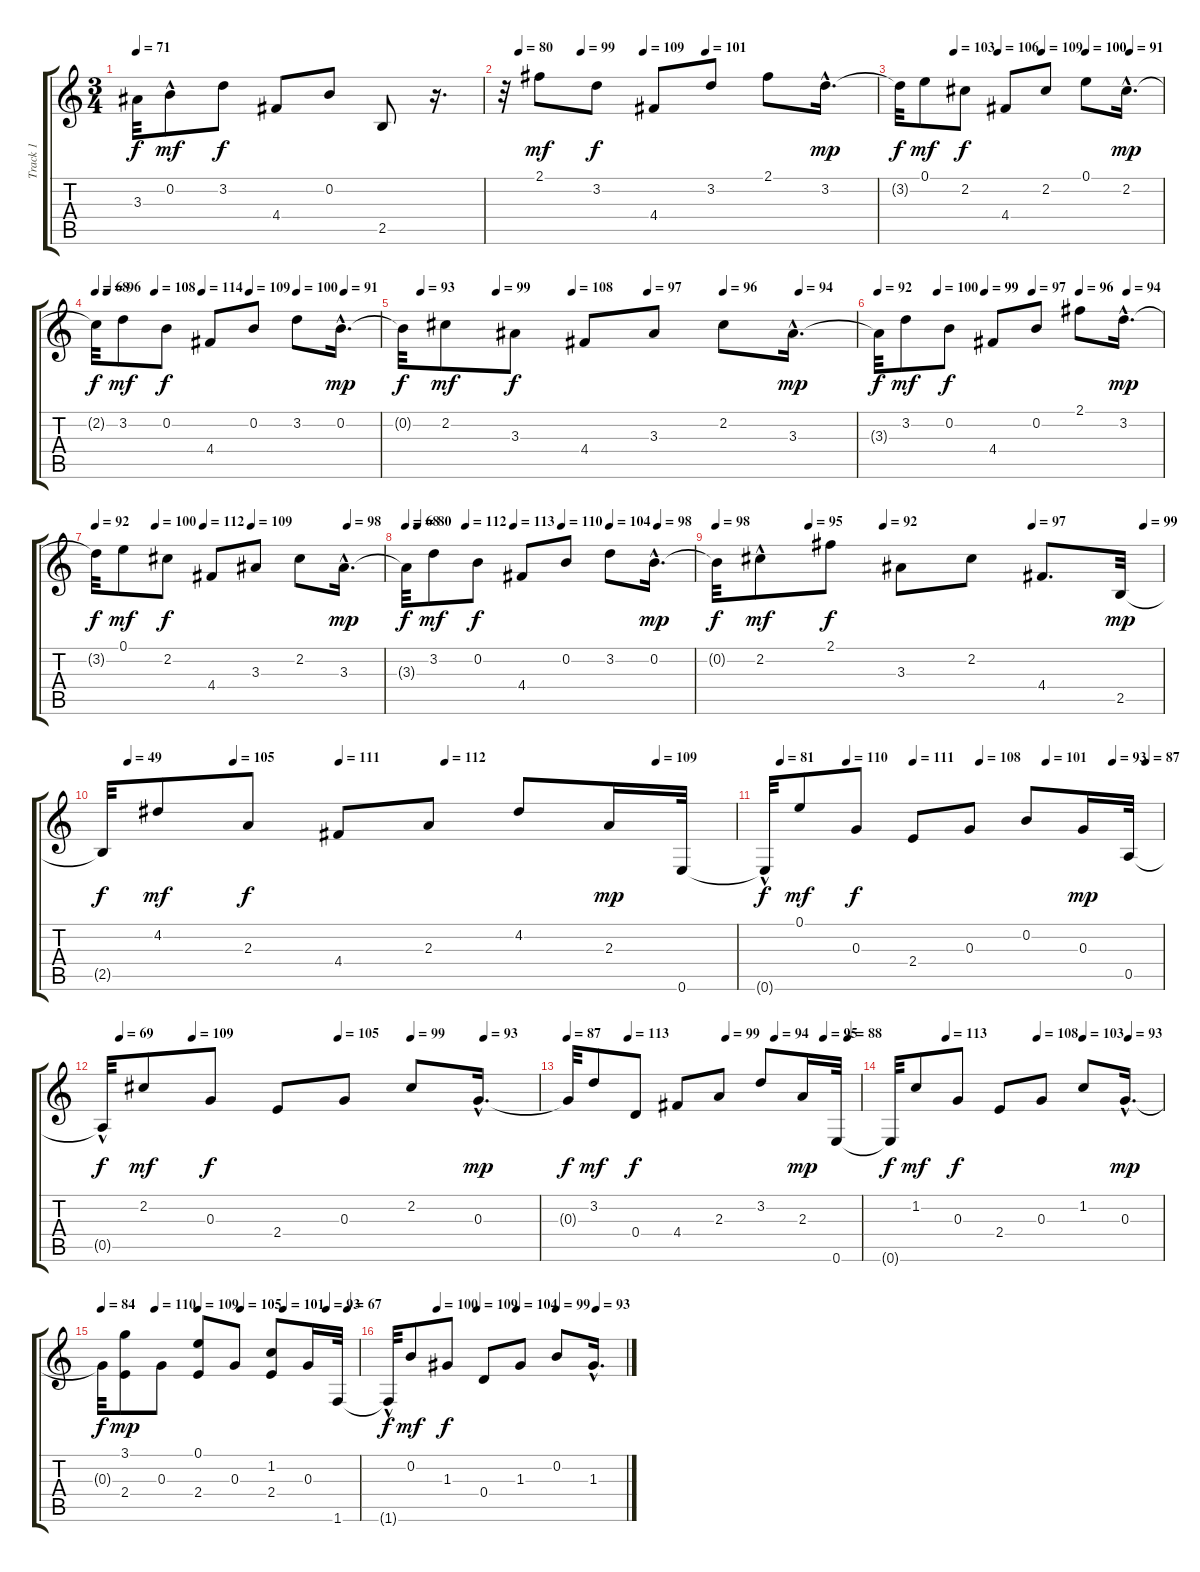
\track ("Track 1" "Track 1") {instrument acousticguitarnylon}
\staff {score tabs}
\tuning (E4 B3 G3 D3 A2 E2) {hide}
\ts (3 4)
\tempo 71
\clef g2
\ks c
3.3{t}.32{dy f} 0.2{hac}.8{dy mf} 3.2.8{dy f} 4.4.8 0.2.8 2.5.8 r.16{d} |
\tempo (80 0.041666666666666664)
\tempo (99 0.20833333333333334)
\tempo (109 0.375)
\tempo (101 0.5416666666666666)
r.32 2.1.8{dy mf} 3.2.8{dy f} 4.4.8 3.2.8 2.1.8 3.2{hac}.16{d dy mp} |
\tempo (103 0.20833333333333334)
\tempo (106 0.375)
\tempo (109 0.5416666666666666)
\tempo (100 0.7083333333333334)
\tempo (91 0.875)
3.2{t}.32{dy f} 0.1.8{dy mf} 2.2.8{dy f} 4.4.8 2.2.8 0.1.8 2.2{hac}.16{d dy mp} |
\tempo 68
\tempo (96 0.041666666666666664)
\tempo (108 0.20833333333333334)
\tempo (114 0.375)
\tempo (109 0.5416666666666666)
\tempo (100 0.7083333333333334)
\tempo (91 0.875)
2.2{t}.32{dy f} 3.2.8{dy mf} 0.2.8{dy f} 4.4.8 0.2.8 3.2.8 0.2{hac}.16{d dy mp} |
\tempo (93 0.041666666666666664)
\tempo (99 0.20833333333333334)
\tempo (108 0.375)
\tempo (97 0.5416666666666666)
\tempo (96 0.7083333333333334)
\tempo (94 0.875)
0.2{t}.32{dy f} 2.2.8{dy mf} 3.3.8{dy f} 4.4.8 3.3.8 2.2.8 3.3{hac}.16{d dy mp} |
\tempo 92
\tempo (100 0.20833333333333334)
\tempo (99 0.375)
\tempo (97 0.5416666666666666)
\tempo (96 0.7083333333333334)
\tempo (94 0.875)
3.3{t}.32{dy f} 3.2.8{dy mf} 0.2.8{dy f} 4.4.8 0.2.8 2.1.8 3.2{hac}.16{d dy mp} |
\tempo 92
\tempo (100 0.20833333333333334)
\tempo (112 0.375)
\tempo (109 0.5416666666666666)
\tempo (98 0.875)
3.2{t}.32{dy f} 0.1.8{dy mf} 2.2.8{dy f} 4.4.8 3.3.8 2.2.8 3.3{hac}.16{d dy mp} |
\tempo 68
\tempo (80 0.041666666666666664)
\tempo (112 0.20833333333333334)
\tempo (113 0.375)
\tempo (110 0.5416666666666666)
\tempo (104 0.7083333333333334)
\tempo (98 0.875)
3.3{t}.32{dy f} 3.2.8{dy mf} 0.2.8{dy f} 4.4.8 0.2.8 3.2.8 0.2{hac}.16{d dy mp} |
\tempo 98
\tempo (95 0.20833333333333334)
\tempo (92 0.375)
\tempo (97 0.7083333333333334)
\tempo (99 0.9583333333333334)
0.2{t}.32{dy f} 2.2{hac}.8{dy mf} 2.1.8{dy f} 3.3.8 2.2.8 4.4.8{d} 2.5.32{dy mp} |
\tempo (49 0.041666666666666664)
\tempo (105 0.20833333333333334)
\tempo (111 0.375)
\tempo (112 0.5416666666666666)
\tempo (109 0.875)
2.5{t}.32{dy f} 4.2.8{dy mf} 2.3.8{dy f} 4.4.8 2.3.8 4.2.8 2.3.16{dy mp} 0.6.32 |
\tempo (81 0.041666666666666664)
\tempo (110 0.20833333333333334)
\tempo (111 0.375)
\tempo (108 0.5416666666666666)
\tempo (101 0.7083333333333334)
\tempo (93 0.875)
\tempo (87 0.9583333333333334)
0.6{hac t}.32{dy f} 0.1.8{dy mf} 0.3.8{dy f} 2.4.8 0.3.8 0.2.8 0.3.16{dy mp} 0.5.32 |
\tempo (69 0.041666666666666664)
\tempo (109 0.20833333333333334)
\tempo (105 0.5416666666666666)
\tempo (99 0.7083333333333334)
\tempo (93 0.875)
0.5{hac t}.32{dy f} 2.2.8{dy mf} 0.3.8{dy f} 2.4.8 0.3.8 2.2.8 0.3{hac}.16{d dy mp} |
\tempo 87
\tempo (113 0.20833333333333334)
\tempo (99 0.5416666666666666)
\tempo (94 0.7083333333333334)
\tempo (95 0.875)
\tempo (88 0.9583333333333334)
0.3{t}.32{dy f} 3.2.8{dy mf} 0.4.8{dy f} 4.4.8 2.3.8 3.2.8 2.3.16{dy mp} 0.6.32 |
\tempo (113 0.20833333333333334)
\tempo (108 0.5416666666666666)
\tempo (103 0.7083333333333334)
\tempo (93 0.875)
0.6{t}.32{dy f} 1.2.8{dy mf} 0.3.8{dy f} 2.4.8 0.3.8 1.2.8 0.3{hac}.16{d dy mp} |
\tempo 84
\tempo (110 0.20833333333333334)
\tempo (109 0.375)
\tempo (105 0.5416666666666666)
\tempo (101 0.7083333333333334)
\tempo (93 0.875)
\tempo (67 0.9583333333333334)
0.3{t}.32{dy f} (3.1 2.4).8{dy mp} 0.3.8 (0.1 2.4).8 0.3.8 (1.2 2.4).8 0.3.16 1.6.32 |
\tempo (100 0.20833333333333334)
\tempo (109 0.375)
\tempo (104 0.5416666666666666)
\tempo (99 0.7083333333333334)
\tempo (93 0.875)
1.6{hac t}.32{dy f} 0.2.8{dy mf} 1.3.8{dy f} 0.4.8 1.3.8 0.2.8 1.3{hac}.16{d}
